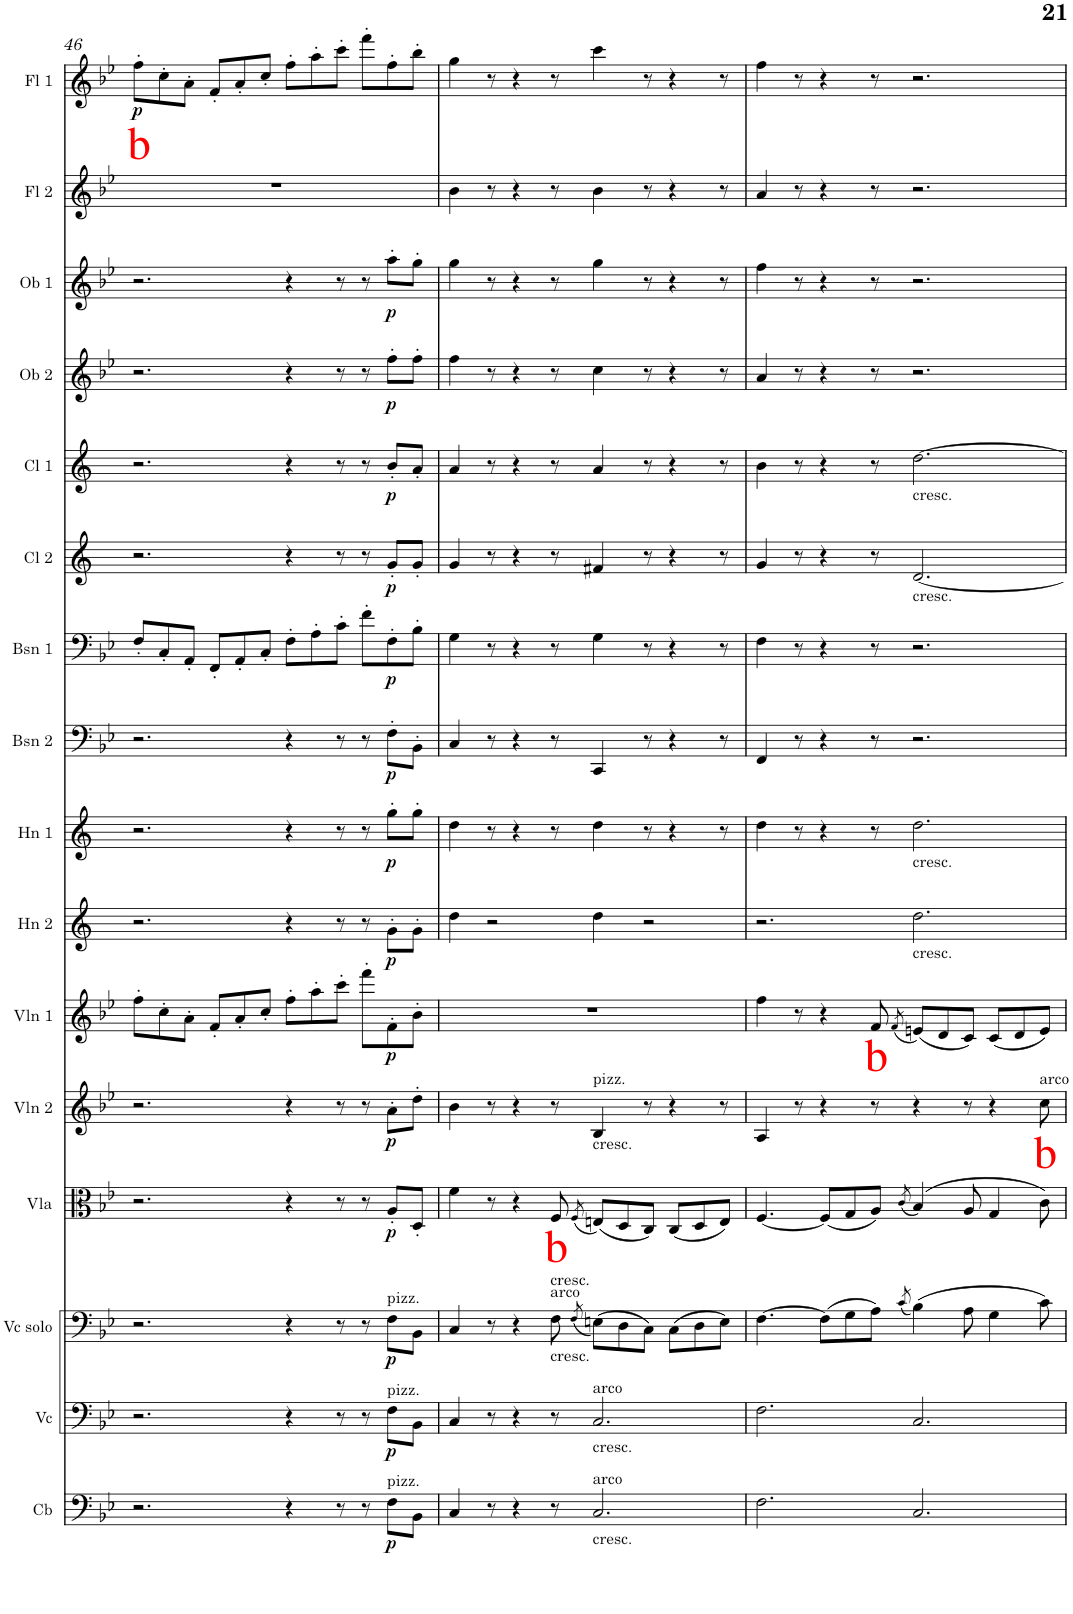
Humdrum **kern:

**kern	**dynam	**kern	**dynam	**kern	**dynam	**kern	**text	**dynam	**kern	**text	**dynam	**kern	**text	**dynam	**kern	**dynam	**kern	**dynam	**kern	**dynam	**kern	**dynam	**kern	**dynam	**kern	**dynam	**kern	**dynam	**kern	**dynam	**kern	**kern	**text	**dynam
*part16	*part16	*part15	*part15	*part14	*part14	*part13	*part13	*part13	*part12	*part12	*part12	*part11	*part11	*part11	*part10	*part10	*part9	*part9	*part8	*part8	*part7	*part7	*part6	*part6	*part5	*part5	*part4	*part4	*part3	*part3	*part2	*part1	*part1	*part1
*staff16	*staff16	*staff15	*staff15	*staff14	*staff14	*staff13	*staff13	*staff13	*staff12	*staff12	*staff12	*staff11	*staff11	*staff11	*staff10	*staff10	*staff9	*staff9	*staff8	*staff8	*staff7	*staff7	*staff6	*staff6	*staff5	*staff5	*staff4	*staff4	*staff3	*staff3	*staff2	*staff1	*staff1	*staff1
*I"Contrabass	*	*I"Violoncello	*	*I"Violoncello solo	*	*I"Viola	*	*	*I"Violin 2	*	*	*I"Violin 1	*	*	*I"Bb basso Horn 2	*	*I"Bb basso Horn 1	*	*I"Bassoon 2	*	*I"Bassoon 1	*	*I"Bb Clarinet 2	*	*I"Bb Clarinet 1	*	*I"Oboe 2	*	*I"Oboe 1	*	*I"Flute 2	*I"Flute 1	*	*
*I'Cb	*	*I'Vc	*	*I'Vc solo	*	*I'Vla	*	*	*I'Vln 2	*	*	*I'Vln 1	*	*	*I'Hn 2	*	*I'Hn 1	*	*I'Bsn 2	*	*I'Bsn 1	*	*I'Cl 2	*	*I'Cl 1	*	*I'Ob 2	*	*I'Ob 1	*	*I'Fl 2	*I'Fl 1	*	*
!!LO:PB:g=z
*clefF4	*	*clefF4	*	*clefF4	*	*clefC3	*	*	*clefG2	*	*	*clefG2	*	*	*clefG2	*	*clefG2	*	*clefF4	*	*clefF4	*	*clefG2	*	*clefG2	*	*clefG2	*	*clefG2	*	*clefG2	*clefG2	*	*
*Trd7c12	*	*	*	*	*	*	*	*	*	*	*	*	*	*	*Trd8c14	*	*Trd8c14	*	*	*	*	*	*Trd1c2	*	*Trd1c2	*	*	*	*	*	*	*	*	*
*k[b-e-]	*	*k[b-e-]	*	*k[b-e-]	*	*k[b-e-]	*	*	*k[b-e-]	*	*	*k[b-e-]	*	*	*k[]	*	*k[]	*	*k[b-e-]	*	*k[b-e-]	*	*k[]	*	*k[]	*	*k[b-e-]	*	*k[b-e-]	*	*k[b-e-]	*k[b-e-]	*	*
*M12/8	*	*M12/8	*	*M12/8	*	*M12/8	*	*	*M12/8	*	*	*M12/8	*	*	*M12/8	*	*M12/8	*	*M12/8	*	*M12/8	*	*M12/8	*	*M12/8	*	*M12/8	*	*M12/8	*	*M12/8	*M12/8	*	*
=46	=46	=46	=46	=46	=46	=46	=46	=46	=46	=46	=46	=46	=46	=46	=46	=46	=46	=46	=46	=46	=46	=46	=46	=46	=46	=46	=46	=46	=46	=46	=46	=46	=46	=46
!	!	!	!	!	!	!	!	!	!	!	!	!	!	!	!	!	!	!	!	!	!	!	!	!	!	!	!	!	!	!	!	!	!LO:LY:b:color=#FF0000	!LO:DY:b
2.r	.	2.r	.	2.r	.	2.r	.	.	2.r	.	.	8ff'\L	.	.	2.r	.	2.r	.	2.r	.	8F'/L	.	2.r	.	2.r	.	2.r	.	2.r	.	1.r	8ff'\L	b	p
.	.	.	.	.	.	.	.	.	.	.	.	8cc'\	.	.	.	.	.	.	.	.	8C'/	.	.	.	.	.	.	.	.	.	.	8cc'\	.	.
.	.	.	.	.	.	.	.	.	.	.	.	8a'\J	.	.	.	.	.	.	.	.	8AA'/J	.	.	.	.	.	.	.	.	.	.	8a'\J	.	.
.	.	.	.	.	.	.	.	.	.	.	.	8f'/L	.	.	.	.	.	.	.	.	8FF'/L	.	.	.	.	.	.	.	.	.	.	8f'/L	.	.
.	.	.	.	.	.	.	.	.	.	.	.	8a'/	.	.	.	.	.	.	.	.	8AA'/	.	.	.	.	.	.	.	.	.	.	8a'/	.	.
.	.	.	.	.	.	.	.	.	.	.	.	8cc'/J	.	.	.	.	.	.	.	.	8C'/J	.	.	.	.	.	.	.	.	.	.	8cc'/J	.	.
4r	.	4r	.	4r	.	4r	.	.	4r	.	.	8ff'\L	.	.	4r	.	4r	.	4r	.	8F'\L	.	4r	.	4r	.	4r	.	4r	.	.	8ff'\L	.	.
.	.	.	.	.	.	.	.	.	.	.	.	8aa'\	.	.	.	.	.	.	.	.	8A'\	.	.	.	.	.	.	.	.	.	.	8aa'\	.	.
8r	.	8r	.	8r	.	8r	.	.	8r	.	.	8ccc'\J	.	.	8r	.	8r	.	8r	.	8c'\J	.	8r	.	8r	.	8r	.	8r	.	.	8ccc'\J	.	.
8r	.	8r	.	8r	.	8r	.	.	8r	.	.	8fff'\L	.	.	8r	.	8r	.	8r	.	8f'\L	.	8r	.	8r	.	8r	.	8r	.	.	8fff'\L	.	.
!	!	!	!	!LO:TX:a:t=pizz.	!	!	!	!	!	!	!	!	!	!	!	!	!	!	!	!	!	!	!	!	!	!	!	!	!	!	!	!	!	!
!	!	!LO:TX:a:t=pizz.	!	!	!	!	!	!	!	!	!	!	!	!	!	!	!	!	!	!	!	!	!	!	!	!	!	!	!	!	!	!	!	!
!LO:TX:a:t=pizz.	!	!	!	!	!	!	!	!	!	!	!	!	!	!	!	!	!	!	!	!	!	!	!	!	!	!	!	!	!	!	!	!	!	!
!	!LO:DY:b	!	!LO:DY:b	!	!LO:DY:b	!	!	!LO:DY:b	!	!	!LO:DY:b	!	!	!LO:DY:b	!	!LO:DY:b	!	!LO:DY:b	!	!LO:DY:b	!	!LO:DY:b	!	!LO:DY:b	!	!LO:DY:b	!	!LO:DY:b	!	!LO:DY:b	!	!	!	!
8F\L	p	8F\L	p	8F\L	p	8A'/L	.	p	8a'\L	.	p	8f'\	.	p	8g'\L	p	8gg'\L	p	8F'\L	p	8F'\	p	8g'/L	p	8b'/L	p	8ff'\L	p	8aa'\L	p	.	8ff'\	.	.
8BB-\J	.	8BB-\J	.	8BB-\J	.	8D'/J	.	.	8dd'\J	.	.	8b-'\J	.	.	8g'\J	.	8gg'\J	.	8BB-'\J	.	8B-'\J	.	8g'/J	.	8a'/J	.	8ff'\J	.	8gg'\J	.	.	8bb-'\J	.	.
=47	=47	=47	=47	=47	=47	=47	=47	=47	=47	=47	=47	=47	=47	=47	=47	=47	=47	=47	=47	=47	=47	=47	=47	=47	=47	=47	=47	=47	=47	=47	=47	=47	=47	=47
4C/	.	4C/	.	4C/	.	4f\	.	.	4b-\	.	.	1.r	.	.	4dd\	.	4dd\	.	4C/	.	4G\	.	4g/	.	4a/	.	4ff\	.	4gg\	.	4b-\	4gg\	.	.
8r	.	8r	.	8r	.	8r	.	.	8r	.	.	.	.	.	2r	.	8r	.	8r	.	8r	.	8r	.	8r	.	8r	.	8r	.	8r	8r	.	.
4r	.	4r	.	4r	.	4r	.	.	4r	.	.	.	.	.	.	.	4r	.	4r	.	4r	.	4r	.	4r	.	4r	.	4r	.	4r	4r	.	.
!	!	!	!	!	!	!LO:TX:b:t=cresc.	!	!	!	!	!	!	!	!	!	!	!	!	!	!	!	!	!	!	!	!	!	!	!	!	!	!	!	!
!	!	!	!	!LO:TX:b:t=cresc.	!	!	!	!	!	!	!	!	!	!	!	!	!	!	!	!	!	!	!	!	!	!	!	!	!	!	!	!	!	!
!	!	!	!	!LO:TX:a:t=arco	!	!	!	!	!	!	!	!	!	!	!	!	!	!	!	!	!	!	!	!	!	!	!	!	!	!	!	!	!	!
!	!	!	!	!	!	!	!LO:LY:b:color=#FF0000	!	!	!	!	!	!	!	!	!	!	!	!	!	!	!	!	!	!	!	!	!	!	!	!	!	!	!
8r	.	8r	.	8F\	.	8F/	b	.	8r	.	.	.	.	.	.	.	8r	.	8r	.	8r	.	8r	.	8r	.	8r	.	8r	.	8r	8r	.	.
.	.	.	.	(8qF/	.	(8qF/	.	.	.	.	.	.	.	.	.	.	.	.	.	.	.	.	.	.	.	.	.	.	.	.	.	.	.	.
!	!	!	!	!	!	!	!	!	!LO:TX:a:t=pizz.	!	!	!	!	!	!	!	!	!	!	!	!	!	!	!	!	!	!	!	!	!	!	!	!	!
!	!	!	!	!	!	!	!	!	!LO:TX:b:t=cresc.	!	!	!	!	!	!	!	!	!	!	!	!	!	!	!	!	!	!	!	!	!	!	!	!	!
!	!	!LO:TX:b:t=cresc.	!	!	!	!	!	!	!	!	!	!	!	!	!	!	!	!	!	!	!	!	!	!	!	!	!	!	!	!	!	!	!	!
!	!	!LO:TX:a:t=arco	!	!	!	!	!	!	!	!	!	!	!	!	!	!	!	!	!	!	!	!	!	!	!	!	!	!	!	!	!	!	!	!
!LO:TX:b:t=cresc.	!	!	!	!	!	!	!	!	!	!	!	!	!	!	!	!	!	!	!	!	!	!	!	!	!	!	!	!	!	!	!	!	!	!
!LO:TX:a:t=arco	!	!	!	!	!	!	!	!	!	!	!	!	!	!	!	!	!	!	!	!	!	!	!	!	!	!	!	!	!	!	!	!	!	!
2.C/	.	2.C/	.	(8En\L)	.	(8En/L)	.	.	4B-/	.	.	.	.	.	4dd\	.	4dd\	.	4CC/	.	4G\	.	4f#X/	.	4a/	.	4cc\	.	4gg\	.	4b-\	4ccc\	.	.
.	.	.	.	8D\	.	8D/	.	.	.	.	.	.	.	.	.	.	.	.	.	.	.	.	.	.	.	.	.	.	.	.	.	.	.	.
.	.	.	.	8C\J)	.	8C/J)	.	.	8r	.	.	.	.	.	2r	.	8r	.	8r	.	8r	.	8r	.	8r	.	8r	.	8r	.	8r	8r	.	.
.	.	.	.	(8C\L	.	(8C/L	.	.	4r	.	.	.	.	.	.	.	4r	.	4r	.	4r	.	4r	.	4r	.	4r	.	4r	.	4r	4r	.	.
.	.	.	.	8D\	.	8D/	.	.	.	.	.	.	.	.	.	.	.	.	.	.	.	.	.	.	.	.	.	.	.	.	.	.	.	.
.	.	.	.	8E\J)	.	8E/J)	.	.	8r	.	.	.	.	.	.	.	8r	.	8r	.	8r	.	8r	.	8r	.	8r	.	8r	.	8r	8r	.	.
=48	=48	=48	=48	=48	=48	=48	=48	=48	=48	=48	=48	=48	=48	=48	=48	=48	=48	=48	=48	=48	=48	=48	=48	=48	=48	=48	=48	=48	=48	=48	=48	=48	=48	=48
2.F\	.	2.F\	.	[4.F\	.	[4.F/	.	.	4A/	.	.	4ff\	.	.	2.r	.	4dd\	.	4FF/	.	4F\	.	4g/	.	4b\	.	4a/	.	4ff\	.	4a/	4ff\	.	.
.	.	.	.	.	.	.	.	.	8r	.	.	8r	.	.	.	.	8r	.	8r	.	8r	.	8r	.	8r	.	8r	.	8r	.	8r	8r	.	.
.	.	.	.	(8F\L]	.	(8F/L]	.	.	4r	.	.	4r	.	.	.	.	4r	.	4r	.	4r	.	4r	.	4r	.	4r	.	4r	.	4r	4r	.	.
.	.	.	.	8G\	.	8G/	.	.	.	.	.	.	.	.	.	.	.	.	.	.	.	.	.	.	.	.	.	.	.	.	.	.	.	.
!	!	!	!	!	!	!	!	!	!	!	!	!	!LO:LY:b:color=#FF0000	!	!	!	!	!	!	!	!	!	!	!	!	!	!	!	!	!	!	!	!	!
.	.	.	.	8A\J)	.	8A/J)	.	.	8r	.	.	8f/	b	.	.	.	8r	.	8r	.	8r	.	8r	.	8r	.	8r	.	8r	.	8r	8r	.	.
.	.	.	.	(8qc/	.	(8qc/	.	.	.	.	.	(8qf/	.	.	.	.	.	.	.	.	.	.	.	.	.	.	.	.	.	.	.	.	.	.
!	!	!	!	!	!	!	!	!	!	!	!	!	!	!	!	!	!	!	!	!	!	!	!	!	!LO:TX:b:t=cresc.	!	!	!	!	!	!	!	!	!
!	!	!	!	!	!	!	!	!	!	!	!	!	!	!	!	!	!	!	!	!	!	!	!LO:TX:b:t=cresc.	!	!	!	!	!	!	!	!	!	!	!
!	!	!	!	!	!	!	!	!	!	!	!	!	!	!	!	!	!LO:TX:b:t=cresc.	!	!	!	!	!	!	!	!	!	!	!	!	!	!	!	!	!
!	!	!	!	!	!	!	!	!	!	!	!	!	!	!	!LO:TX:b:t=cresc.	!	!	!	!	!	!	!	!	!	!	!	!	!	!	!	!	!	!	!
2.C/	.	2.C/	.	(4B-\)	.	(4B-/)	.	.	4r	.	.	(8en/L)	.	.	2.dd\	.	2.dd\	.	2.r	.	2.r	.	[2.d/	.	[2.dd\	.	2.r	.	2.r	.	2.r	2.r	.	.
.	.	.	.	.	.	.	.	.	.	.	.	8d/	.	.	.	.	.	.	.	.	.	.	.	.	.	.	.	.	.	.	.	.	.	.
.	.	.	.	8A\	.	8A/	.	.	8r	.	.	8c/J)	.	.	.	.	.	.	.	.	.	.	.	.	.	.	.	.	.	.	.	.	.	.
.	.	.	.	4G\	.	4G/	.	.	4r	.	.	(8c/L	.	.	.	.	.	.	.	.	.	.	.	.	.	.	.	.	.	.	.	.	.	.
.	.	.	.	.	.	.	.	.	.	.	.	8d/	.	.	.	.	.	.	.	.	.	.	.	.	.	.	.	.	.	.	.	.	.	.
!	!	!	!	!	!	!	!	!	!LO:TX:a:t=arco	!	!	!	!	!	!	!	!	!	!	!	!	!	!	!	!	!	!	!	!	!	!	!	!	!
!	!	!	!	!	!	!	!	!	!	!LO:LY:b:color=#FF0000	!	!	!	!	!	!	!	!	!	!	!	!	!	!	!	!	!	!	!	!	!	!	!	!
.	.	.	.	8c\)	.	8c\)	.	.	8cc\	b	.	8e/J)	.	.	.	.	.	.	.	.	.	.	.	.	.	.	.	.	.	.	.	.	.	.
=	=	=	=	=	=	=	=	=	=	=	=	=	=	=	=	=	=	=	=	=	=	=	=	=	=	=	=	=	=	=	=	=	=	=
*-	*-	*-	*-	*-	*-	*-	*-	*-	*-	*-	*-	*-	*-	*-	*-	*-	*-	*-	*-	*-	*-	*-	*-	*-	*-	*-	*-	*-	*-	*-	*-	*-	*-	*-
